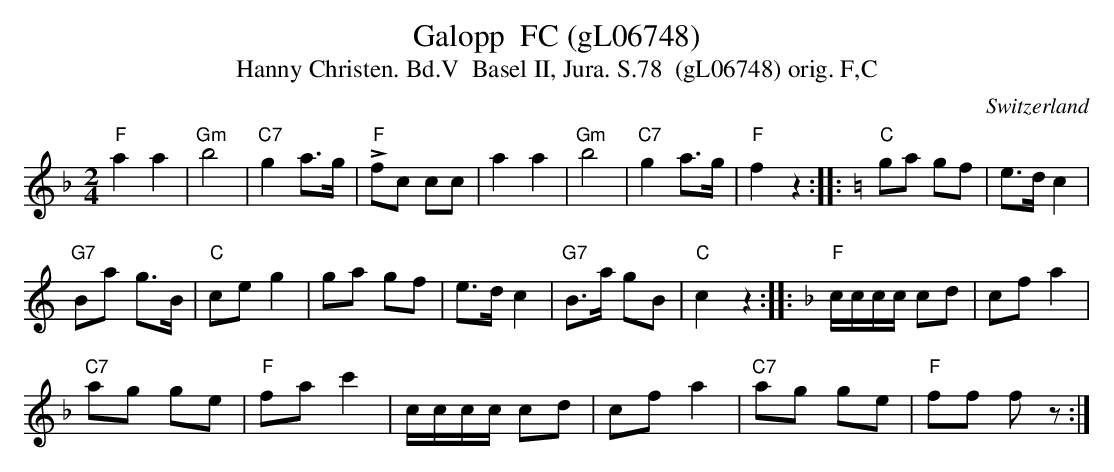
X:1
T:Galopp  FC (gL06748)
T:Hanny Christen. Bd.V  Basel II, Jura. S.78  (gL06748) orig. F,C
M:2/4
L:1/8
O:Switzerland
K:F major
"F"a2a2 | "Gm"b4 | "C7"g2a>g | !>!"F"fc cc | a2a2 | "Gm"b4 | "C7"g2a>g | "F"f2z2:: [K:C] "C"ga gf | e>dc2 |
"G7"Ba g>B | "C"ceg2 | ga gf | e>dc2 | "G7"B>a gB | "C"c2z2 :: [K:F] "F"c/c/c/c/ cd | cfa2 |
"C7"ag ge | "F"fac'2 | c/c/c/c/ cd | cf a2 | "C7"ag ge | "F"ff fz  :|
